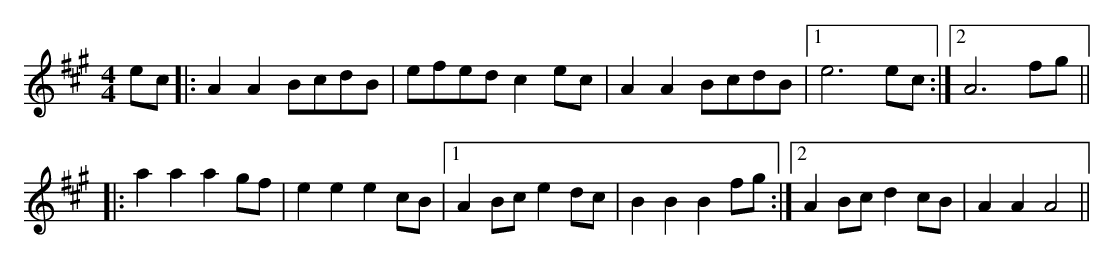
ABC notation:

X:1
M:4/4
K:A
ec|:A2A2 BcdB|efed c2ec|A2A2 BcdB|1 e6 ec:|2 A6 fg||
|:a2a2 a2gf|e2e2 e2cB|1 A2Bc e2dc|B2B2 B2fg:|2 A2 Bc d2cB|A2A2 A4||
